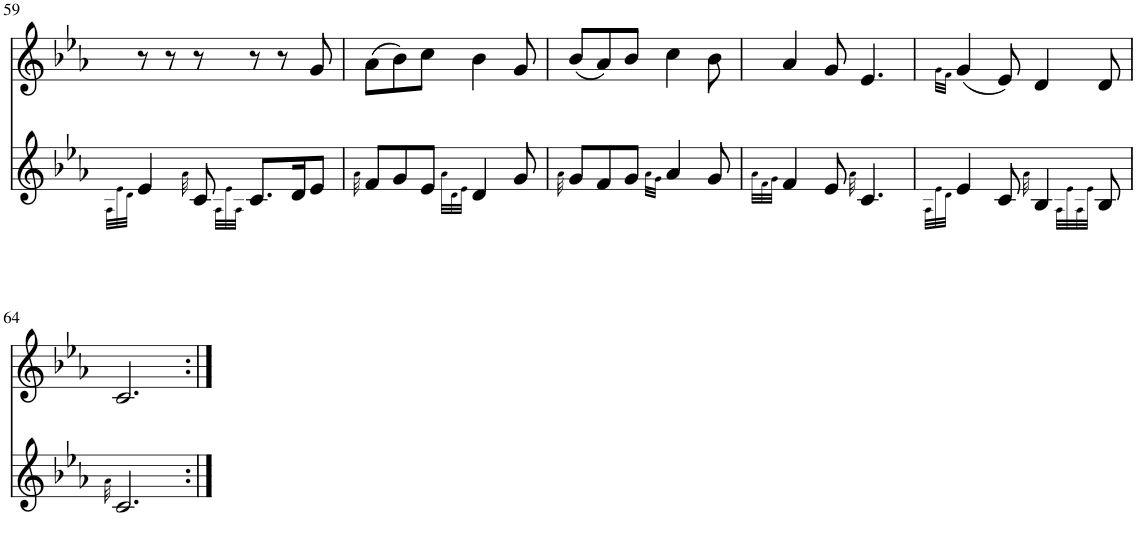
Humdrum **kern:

**kern	**kern
*part2	*part1
*staff2	*staff1
*I"Flute	*I"Flute
*I'Fl	*I'Fl
!!LO:PB:g=z
*clefG2	*clefG2
*k[b-e-a-]	*k[b-e-a-]
*M6/8	*M6/8
=59	=59
32qA-\LLL	.
32qe-\	.
32qd\JJJ	.
4e-/	8r
.	8r
32qa-\	.
8c/	8r
32qA-\LLL	.
32qe-\	.
32qA-\JJJ	.
8.c/L	8r
.	8r
16d/K	.
8e-/J	8g/
=60	=60
32qa-\	.
8f/L	(8a-\L
8g/	8b-\)
8e-/J	8cc\J
32qa-\LLL	.
32qd\	.
32qe-\JJJ	.
4d/	4b-\
8g/	8g/
=61	=61
32qa-\	.
8g/L	(8b-/L
8f/	8a-/)
8g/J	8b-/J
32qa-\LLL	.
32qg\JJJ	.
4a-/	4cc\
8g/	8b-\
=62	=62
32qa-\LLL	.
32qf\	.
32qg\JJJ	.
4f/	4a-/
8e-/	8g/
32qa-\	.
4.c/	4.e-/
=63	=63
32qA-\LLL	.
32qe-\	32qg\LLL
32qd\JJJ	32qf\JJJ
4e-/	(4g/
8c/	8e-/)
32qa-\	.
4B-/	4d/
32qA-\LLL	.
32qe-\	.
32qA-\	.
32qe-\JJJ	.
8B-/	8d/
!!LO:LB:g=z
=64	=64
32qa-\	.
2.c/	2.c/
=:|!	=:|!
*-	*-
